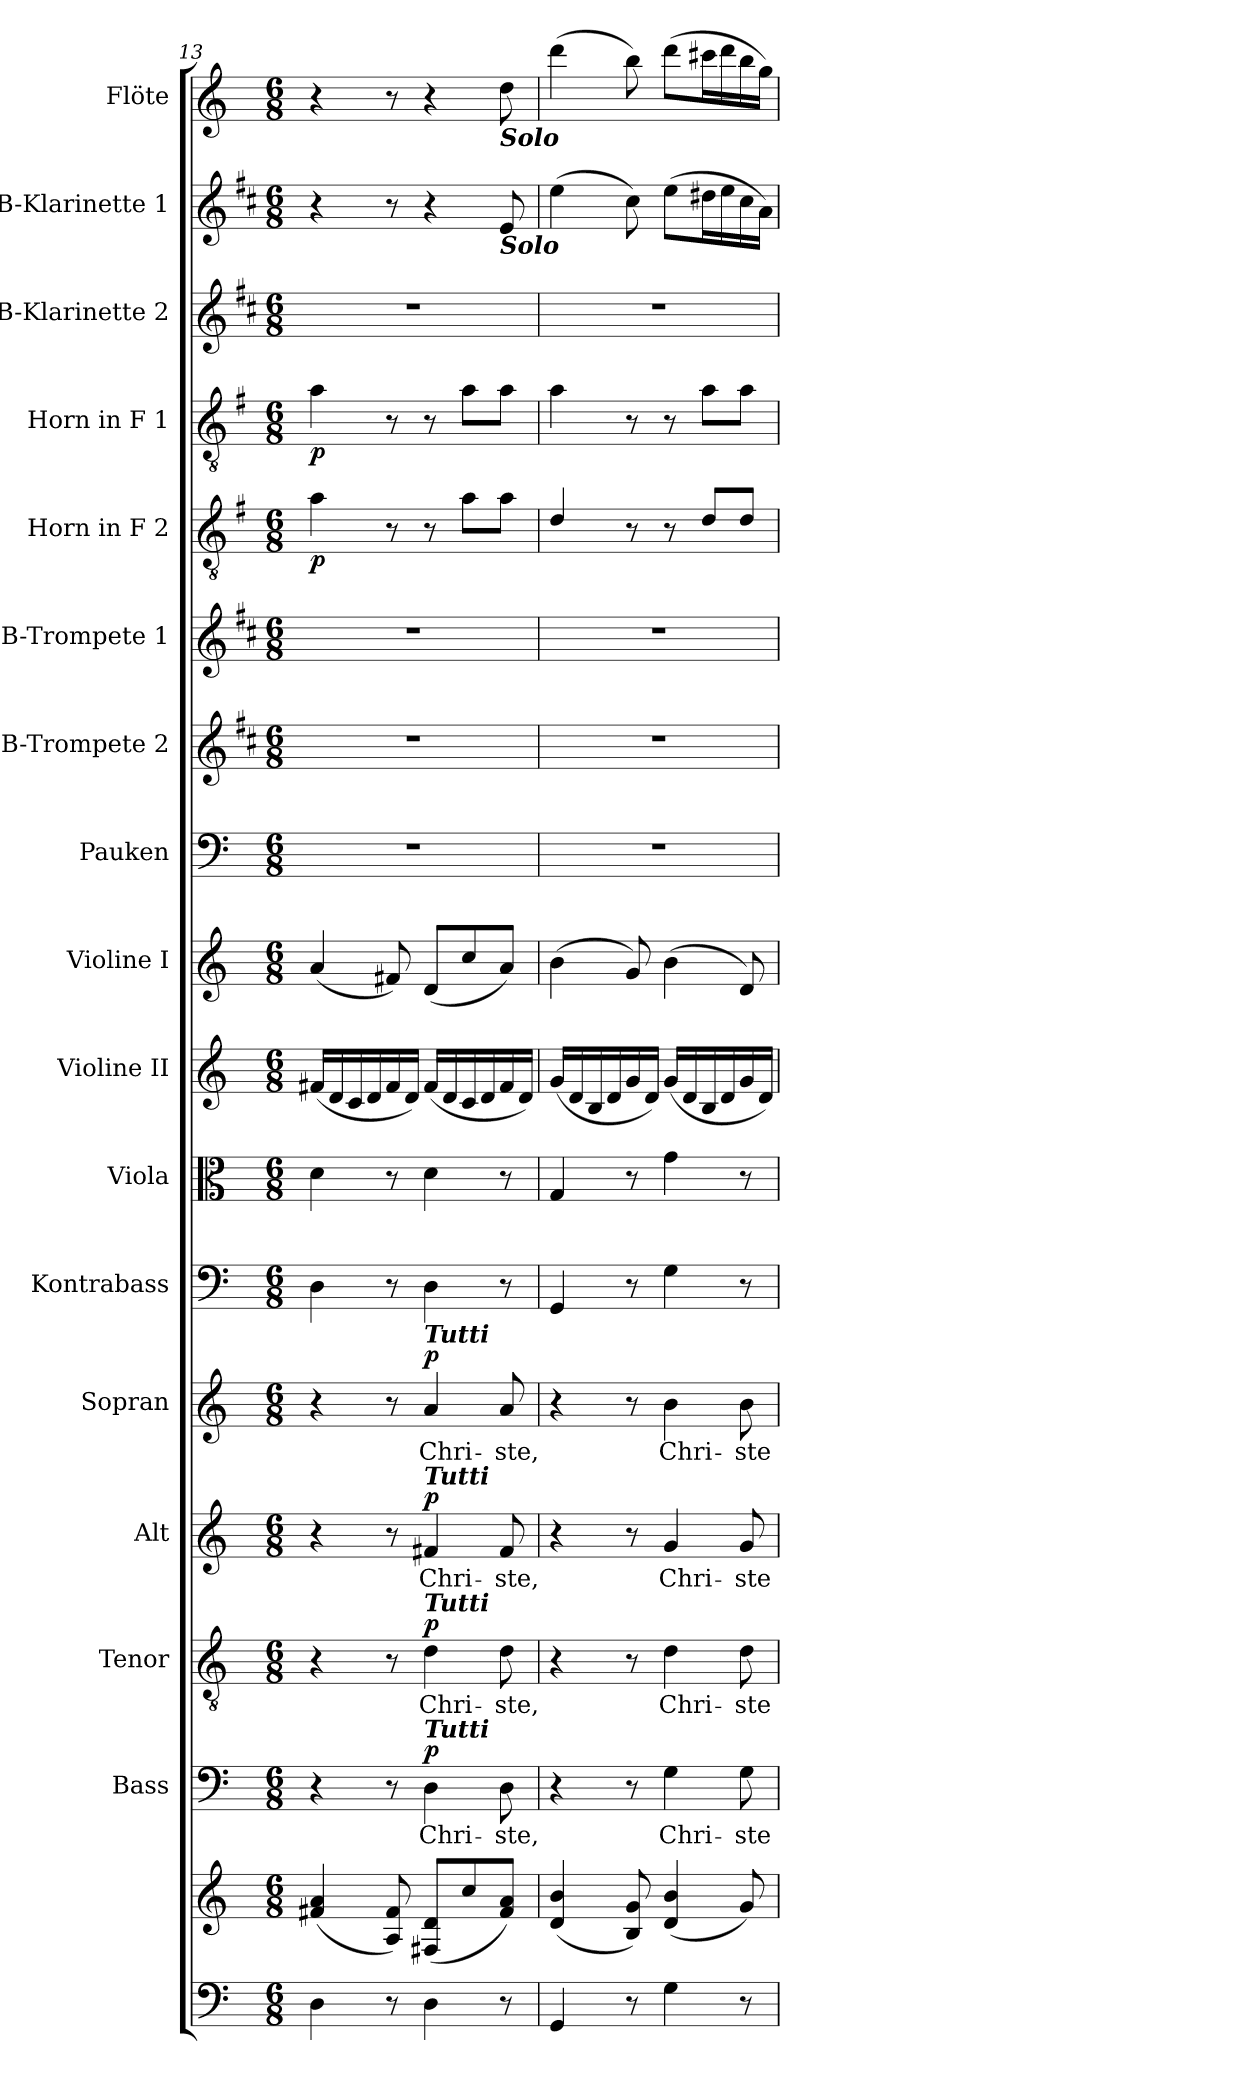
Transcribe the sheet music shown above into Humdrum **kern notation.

**kern	**kern	**kern	**text	**dynam	**kern	**text	**dynam	**kern	**text	**dynam	**kern	**text	**dynam	**kern	**kern	**kern	**kern	**kern	**kern	**kern	**kern	**dynam	**kern	**dynam	**kern	**kern	**kern
*part17	*part17	*part16	*part16	*part16	*part15	*part15	*part15	*part14	*part14	*part14	*part13	*part13	*part13	*part12	*part11	*part10	*part9	*part8	*part7	*part6	*part5	*part5	*part4	*part4	*part3	*part2	*part1
*staff18	*staff17	*staff16	*staff16	*staff16	*staff15	*staff15	*staff15	*staff14	*staff14	*staff14	*staff13	*staff13	*staff13	*staff12	*staff11	*staff10	*staff9	*staff8	*staff7	*staff6	*staff5	*staff5	*staff4	*staff4	*staff3	*staff2	*staff1
*	*	*I"Bass	*	*	*I"Tenor	*	*	*I"Alt	*	*	*I"Sopran	*	*	*I"Kontrabass	*I"Viola	*I"Violine II	*I"Violine I	*I"Pauken	*I"B-Trompete 2	*I"B-Trompete 1	*I"Horn in F 2	*	*I"Horn in F 1	*	*I"B-Klarinette 2	*I"B-Klarinette 1	*I"Flöte
*	*	*I'B.	*	*	*I'T.	*	*	*I'A.	*	*	*I'S.	*	*	*I'Kb.	*I'Vla.	*I'Vl. II	*I'Vl. I	*I'Pk.	*I'B Trp. 2	*I'B Trp. 1	*	*	*	*	*I'B Kl. 2	*I'B Kl. 1	*I'Fl.
*clefF4	*clefG2	*clefF4	*	*	*clefGv2	*	*	*clefG2	*	*	*clefG2	*	*	*clefF4	*clefC3	*clefG2	*clefG2	*clefF4	*clefG2	*clefG2	*clefGv2	*	*clefGv2	*	*clefG2	*clefG2	*clefG2
*	*	*	*	*	*	*	*	*	*	*	*	*	*	*ITrd7c12	*	*	*	*	*ITrd1c2	*ITrd1c2	*ITrd4c7	*	*ITrd4c7	*	*ITrd1c2	*ITrd1c2	*
*k[]	*k[]	*k[]	*	*	*k[]	*	*	*k[]	*	*	*k[]	*	*	*k[]	*k[]	*k[]	*k[]	*k[]	*k[]	*k[]	*k[]	*	*k[]	*	*k[]	*k[]	*k[]
*C:	*C:	*C:	*	*	*C:	*	*	*C:	*	*	*C:	*	*	*C:	*C:	*C:	*C:	*C:	*C:	*C:	*C:	*	*C:	*	*C:	*C:	*C:
*M6/8	*M6/8	*M6/8	*	*	*M6/8	*	*	*M6/8	*	*	*M6/8	*	*	*M6/8	*M6/8	*M6/8	*M6/8	*M6/8	*M6/8	*M6/8	*M6/8	*	*M6/8	*	*M6/8	*M6/8	*M6/8
=13	=13	=13	=13	=13	=13	=13	=13	=13	=13	=13	=13	=13	=13	=13	=13	=13	=13	=13	=13	=13	=13	=13	=13	=13	=13	=13	=13
!	!	!	!	!	!	!	!	!	!	!	!	!	!	!	!	!	!	!	!	!	!	!LO:DY:b	!	!LO:DY:b	!	!	!
4D\	(<4f#X/ 4a/	4r	.	.	4r	.	.	4r	.	.	4r	.	.	4DD\	4d\	(<16f#X/LL	(<4a/	2.r	2.r	2.r	4d\	p	4d\	p	2.r	4r	4r
.	.	.	.	.	.	.	.	.	.	.	.	.	.	.	.	16d/	.	.	.	.	.	.	.	.	.	.	.
.	.	.	.	.	.	.	.	.	.	.	.	.	.	.	.	16c/	.	.	.	.	.	.	.	.	.	.	.
.	.	.	.	.	.	.	.	.	.	.	.	.	.	.	.	16d/	.	.	.	.	.	.	.	.	.	.	.
8r	8A/ 8f#/)	8r	.	.	8r	.	.	8r	.	.	8r	.	.	8r	8r	16f#/	8f#X/)	.	.	.	8r	.	8r	.	.	8r	8r
.	.	.	.	.	.	.	.	.	.	.	.	.	.	.	.	16d/JJ)	.	.	.	.	.	.	.	.	.	.	.
!	!	!	!	!	!	!	!	!	!	!	!LO:TX:a:Bi:t=Tutti	!	!	!	!	!	!	!	!	!	!	!	!	!	!	!	!
!	!	!	!	!	!	!	!	!LO:TX:a:Bi:t=Tutti	!	!	!	!	!	!	!	!	!	!	!	!	!	!	!	!	!	!	!
!	!	!	!	!	!LO:TX:a:Bi:t=Tutti	!	!	!	!	!	!	!	!	!	!	!	!	!	!	!	!	!	!	!	!	!	!
!	!	!LO:TX:a:Bi:t=Tutti	!	!	!	!	!	!	!	!	!	!	!	!	!	!	!	!	!	!	!	!	!	!	!	!	!
!	!	!	!LO:LY:b	!LO:DY:a	!	!LO:LY:b	!LO:DY:a	!	!LO:LY:b	!LO:DY:a	!	!LO:LY:b	!LO:DY:a	!	!	!	!	!	!	!	!	!	!	!	!	!	!
4D\	(<8F#X/ 8d/L	4D\	Chri-	p	4d\	Chri-	p	4f#X/	Chri-	p	4a/	Chri-	p	4DD\	4d\	(<16f#/LL	(<8d/L	.	.	.	8r	.	8r	.	.	4r	4r
.	.	.	.	.	.	.	.	.	.	.	.	.	.	.	.	16d/	.	.	.	.	.	.	.	.	.	.	.
.	8cc/	.	.	.	.	.	.	.	.	.	.	.	.	.	.	16c/	8cc/	.	.	.	8d\L	.	8d\L	.	.	.	.
.	.	.	.	.	.	.	.	.	.	.	.	.	.	.	.	16d/	.	.	.	.	.	.	.	.	.	.	.
!	!	!	!	!	!	!	!	!	!	!	!	!	!	!	!	!	!	!	!	!	!	!	!	!	!	!	!LO:TX:b:Bi:t=Solo
!	!	!	!	!	!	!	!	!	!	!	!	!	!	!	!	!	!	!	!	!	!	!	!	!	!	!LO:TX:b:Bi:t=Solo	!
!	!	!	!LO:LY:b	!	!	!LO:LY:b	!	!	!LO:LY:b	!	!	!LO:LY:b	!	!	!	!	!	!	!	!	!	!	!	!	!	!	!
8r	8f#/ 8a/J)	8D\	-ste,	.	8d\	-ste,	.	8f#/	-ste,	.	8a/	-ste,	.	8r	8r	16f#/	8a/J)	.	.	.	8d\J	.	8d\J	.	.	8d/	8dd\
.	.	.	.	.	.	.	.	.	.	.	.	.	.	.	.	16d/JJ)	.	.	.	.	.	.	.	.	.	.	.
=14	=14	=14	=14	=14	=14	=14	=14	=14	=14	=14	=14	=14	=14	=14	=14	=14	=14	=14	=14	=14	=14	=14	=14	=14	=14	=14	=14
4GG/	(<4d/ 4b/	4r	.	.	4r	.	.	4r	.	.	4r	.	.	4GGG/	4G/	(<16g/LL	(>4b\	2.r	2.r	2.r	4G/	.	4d\	.	2.r	(>4dd\	(>4ddd\
.	.	.	.	.	.	.	.	.	.	.	.	.	.	.	.	16d/	.	.	.	.	.	.	.	.	.	.	.
.	.	.	.	.	.	.	.	.	.	.	.	.	.	.	.	16B/	.	.	.	.	.	.	.	.	.	.	.
.	.	.	.	.	.	.	.	.	.	.	.	.	.	.	.	16d/	.	.	.	.	.	.	.	.	.	.	.
8r	8B/ 8g/)	8r	.	.	8r	.	.	8r	.	.	8r	.	.	8r	8r	16g/	8g/)	.	.	.	8r	.	8r	.	.	8b\)	8bb\)
.	.	.	.	.	.	.	.	.	.	.	.	.	.	.	.	16d/JJ)	.	.	.	.	.	.	.	.	.	.	.
!	!	!	!LO:LY:b	!	!	!LO:LY:b	!	!	!LO:LY:b	!	!	!LO:LY:b	!	!	!	!	!	!	!	!	!	!	!	!	!	!	!
4G\	(<4d/ 4b/	4G\	Chri-	.	4d\	Chri-	.	4g/	Chri-	.	4b\	Chri-	.	4GG\	4g\	(<16g/LL	(>4b\	.	.	.	8r	.	8r	.	.	(>8dd\L	(>8ddd\L
.	.	.	.	.	.	.	.	.	.	.	.	.	.	.	.	16d/	.	.	.	.	.	.	.	.	.	.	.
.	.	.	.	.	.	.	.	.	.	.	.	.	.	.	.	16B/	.	.	.	.	8G/L	.	8d\L	.	.	16cc#X\L	16ccc#X\L
.	.	.	.	.	.	.	.	.	.	.	.	.	.	.	.	16d/	.	.	.	.	.	.	.	.	.	16dd\	16ddd\
!	!	!	!LO:LY:b	!	!	!LO:LY:b	!	!	!LO:LY:b	!	!	!LO:LY:b	!	!	!	!	!	!	!	!	!	!	!	!	!	!	!
8r	8g/)	8G\	-ste	.	8d\	-ste	.	8g/	-ste	.	8b\	-ste	.	8r	8r	16g/	8d/)	.	.	.	8G/J	.	8d\J	.	.	16b\	16bb\
.	.	.	.	.	.	.	.	.	.	.	.	.	.	.	.	16d/JJ)	.	.	.	.	.	.	.	.	.	16g\JJ)	16gg\JJ)
=	=	=	=	=	=	=	=	=	=	=	=	=	=	=	=	=	=	=	=	=	=	=	=	=	=	=	=
*-	*-	*-	*-	*-	*-	*-	*-	*-	*-	*-	*-	*-	*-	*-	*-	*-	*-	*-	*-	*-	*-	*-	*-	*-	*-	*-	*-
